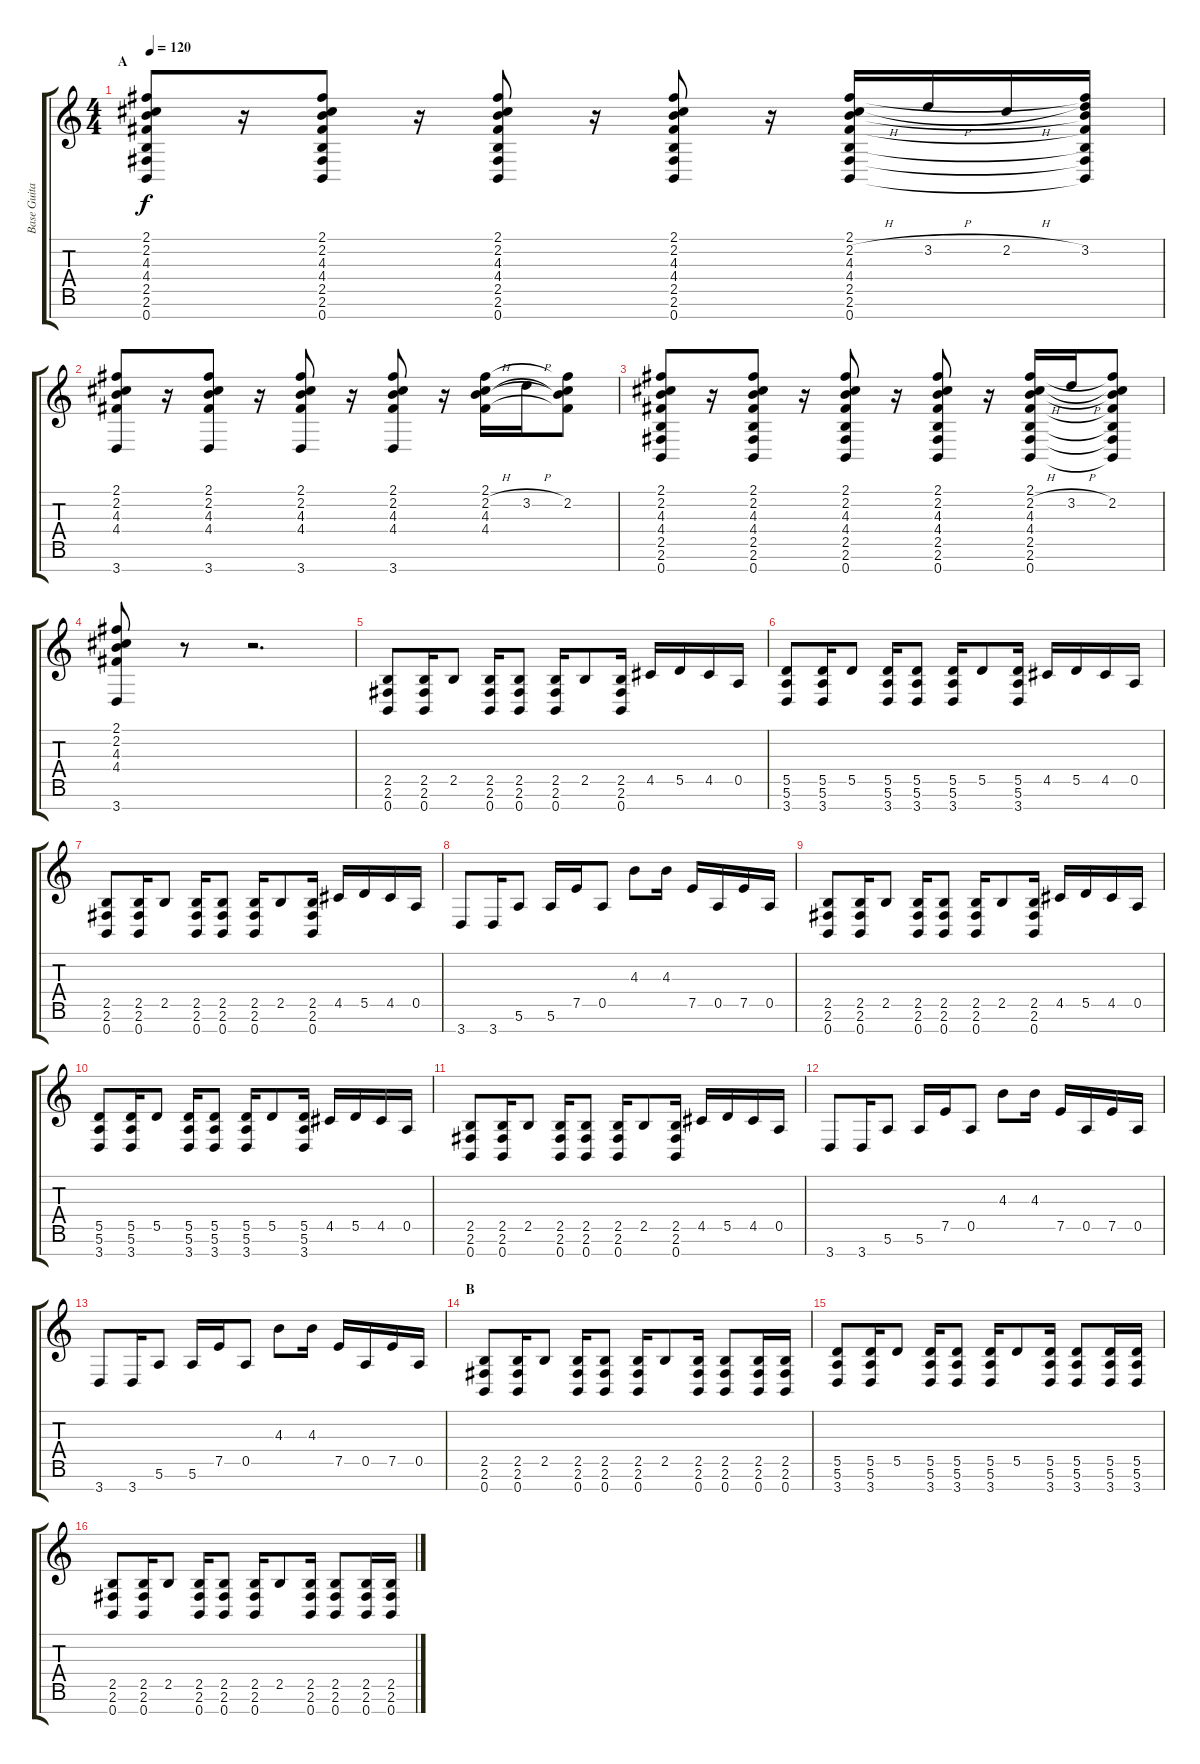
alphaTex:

\track ("Base Guitar" "Base Guita") {instrument overdrivenguitar}
\staff {score tabs}
\tuning (E4 B3 G3 D3 A2 E2 B1) {hide}
\ts (4 4)
\section ("" "A")
\tempo 120
\clef g2
\ks c
(2.1 2.2 4.3 4.4 2.5 2.6 0.7).8{dy f instrument overdrivenguitar} r.16 (2.1 2.2 4.3 4.4 2.5 2.6 0.7).8 r.16 (2.1 2.2 4.3 4.4 2.5 2.6 0.7).8 r.16 (2.1 2.2 4.3 4.4 2.5 2.6 0.7).8 r.16 (2.1 2.2{h} 4.3 4.4 2.5 2.6 0.7).16 3.2{h}.16 2.2{h}.16 (2.1{t} 3.2 4.3{t} 4.4{t} 2.5{t} 2.6{t} 0.7{t}).16 |
(2.1 2.2 4.3 4.4 3.7).8 r.16 (2.1 2.2 4.3 4.4 3.7).8 r.16 (2.1 2.2 4.3 4.4 3.7).8 r.16 (2.1 2.2 4.3 4.4 3.7).8 r.16 (2.1 2.2{h} 4.3 4.4).16 3.2{h}.16 (2.1{t} 2.2 4.3{t} 4.4{t}).8 |
(2.1 2.2 4.3 4.4 2.5 2.6 0.7).8 r.16 (2.1 2.2 4.3 4.4 2.5 2.6 0.7).8 r.16 (2.1 2.2 4.3 4.4 2.5 2.6 0.7).8 r.16 (2.1 2.2 4.3 4.4 2.5 2.6 0.7).8 r.16 (2.1 2.2{h} 4.3 4.4 2.5 2.6 0.7).16 3.2{h}.16 (2.1{t} 2.2 4.3{t} 4.4{t} 2.5{t} 2.6{t} 0.7{t}).8 |
(2.1 2.2 4.3 4.4 3.7).8 r.8 r.2{d} |
(2.5 2.6 0.7).8 (2.5 2.6 0.7).16 2.5.8 (2.5 2.6 0.7).16 (2.5 2.6 0.7).8 (2.5 2.6 0.7).16 2.5.8 (2.5 2.6 0.7).16 4.5.16 5.5.16 4.5.16 0.5.16 |
(5.5 5.6 3.7).8 (5.5 5.6 3.7).16 5.5.8 (5.5 5.6 3.7).16 (5.5 5.6 3.7).8 (5.5 5.6 3.7).16 5.5.8 (5.5 5.6 3.7).16 4.5.16 5.5.16 4.5.16 0.5.16 |
(2.5 2.6 0.7).8 (2.5 2.6 0.7).16 2.5.8 (2.5 2.6 0.7).16 (2.5 2.6 0.7).8 (2.5 2.6 0.7).16 2.5.8 (2.5 2.6 0.7).16 4.5.16 5.5.16 4.5.16 0.5.16 |
3.7.8 3.7.16 5.6.8 5.6.16 7.5.16 0.5.8 4.3.8 4.3.16 7.5.16 0.5.16 7.5.16 0.5.16 |
(2.5 2.6 0.7).8 (2.5 2.6 0.7).16 2.5.8 (2.5 2.6 0.7).16 (2.5 2.6 0.7).8 (2.5 2.6 0.7).16 2.5.8 (2.5 2.6 0.7).16 4.5.16 5.5.16 4.5.16 0.5.16 |
(5.5 5.6 3.7).8 (5.5 5.6 3.7).16 5.5.8 (5.5 5.6 3.7).16 (5.5 5.6 3.7).8 (5.5 5.6 3.7).16 5.5.8 (5.5 5.6 3.7).16 4.5.16 5.5.16 4.5.16 0.5.16 |
(2.5 2.6 0.7).8 (2.5 2.6 0.7).16 2.5.8 (2.5 2.6 0.7).16 (2.5 2.6 0.7).8 (2.5 2.6 0.7).16 2.5.8 (2.5 2.6 0.7).16 4.5.16 5.5.16 4.5.16 0.5.16 |
3.7.8 3.7.16 5.6.8 5.6.16 7.5.16 0.5.8 4.3.8 4.3.16 7.5.16 0.5.16 7.5.16 0.5.16 |
3.7.8 3.7.16 5.6.8 5.6.16 7.5.16 0.5.8 4.3.8 4.3.16 7.5.16 0.5.16 7.5.16 0.5.16 |
\section ("" "B")
(2.5 2.6 0.7).8 (2.5 2.6 0.7).16 2.5.8 (2.5 2.6 0.7).16 (2.5 2.6 0.7).8 (2.5 2.6 0.7).16 2.5.8 (2.5 2.6 0.7).16 (2.5 2.6 0.7).8 (2.5 2.6 0.7).16 (2.5 2.6 0.7).16 |
(5.5 5.6 3.7).8 (5.5 5.6 3.7).16 5.5.8 (5.5 5.6 3.7).16 (5.5 5.6 3.7).8 (5.5 5.6 3.7).16 5.5.8 (5.5 5.6 3.7).16 (5.5 5.6 3.7).8 (5.5 5.6 3.7).16 (5.5 5.6 3.7).16 |
(2.5 2.6 0.7).8 (2.5 2.6 0.7).16 2.5.8 (2.5 2.6 0.7).16 (2.5 2.6 0.7).8 (2.5 2.6 0.7).16 2.5.8 (2.5 2.6 0.7).16 (2.5 2.6 0.7).8 (2.5 2.6 0.7).16 (2.5 2.6 0.7).16
